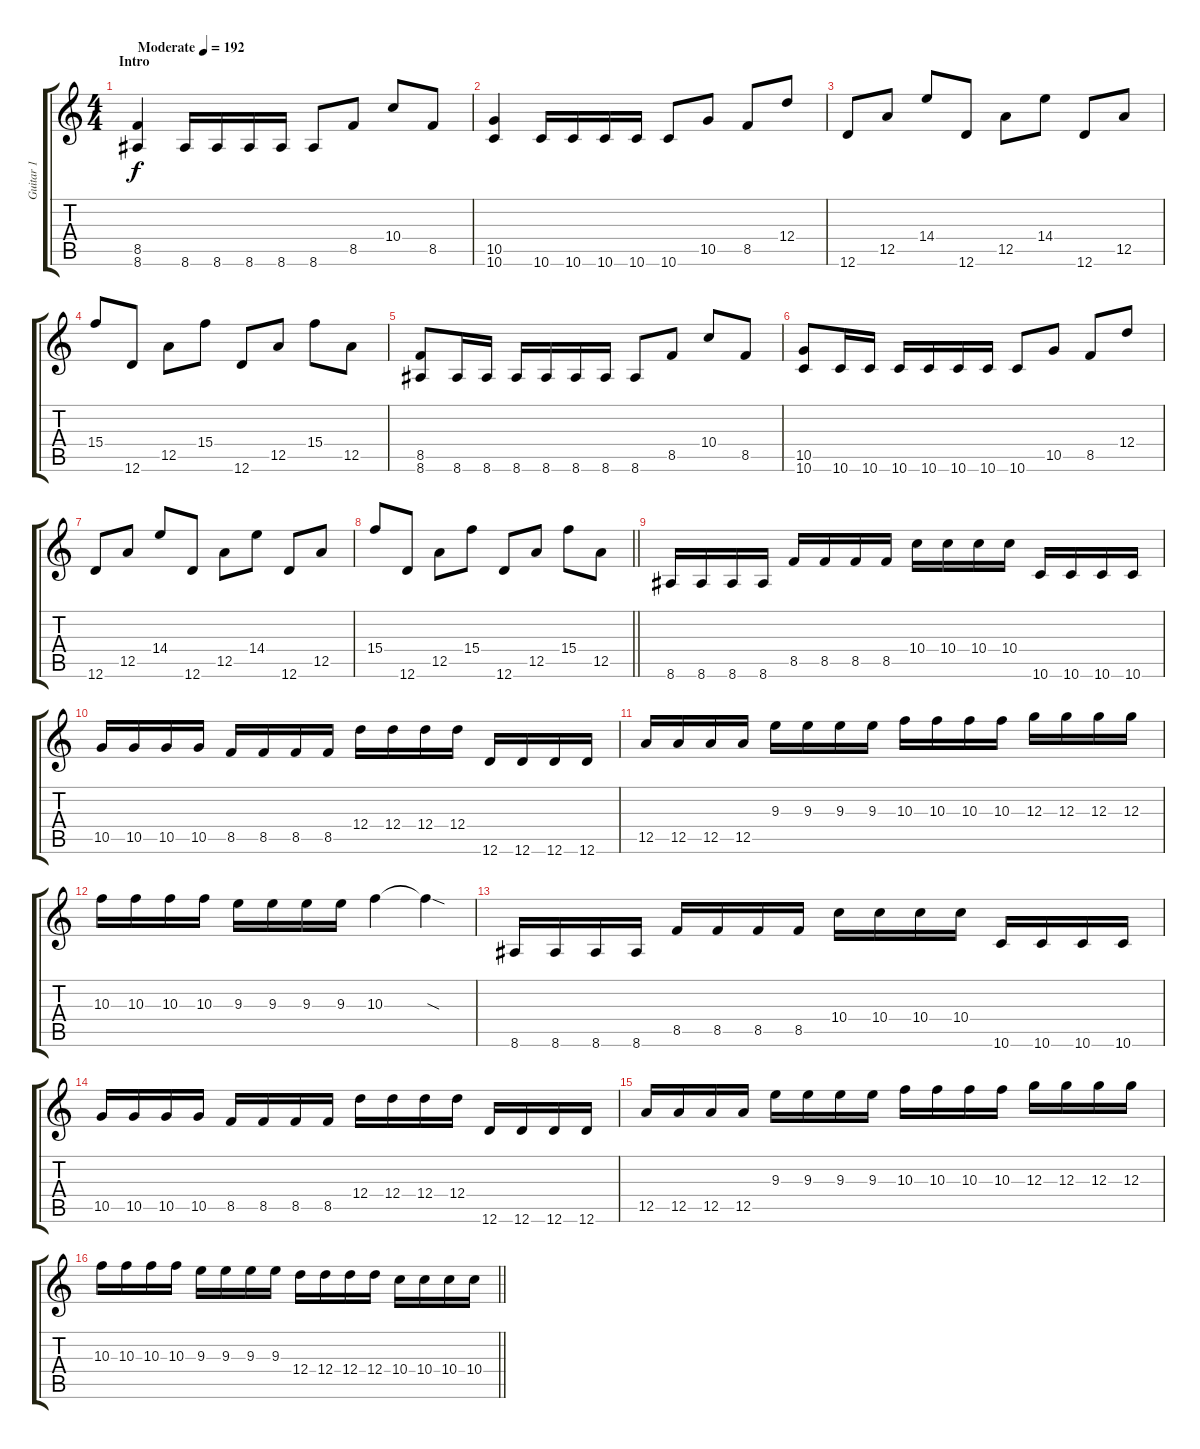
\track ("Guitar 1" "Guitar 1") {instrument distortionguitar}
\staff {score tabs}
\tuning (E4 B3 G3 D3 A2 D2) {hide}
\ts (4 4)
\section ("" "Intro")
\tempo (192 "Moderate")
\clef g2
\ks c
(8.5 8.6).4{dy f instrument distortionguitar} 8.6.16 8.6.16 8.6.16 8.6.16 8.6.8 8.5.8 10.4.8 8.5.8 |
(10.5 10.6).4 10.6.16 10.6.16 10.6.16 10.6.16 10.6.8 10.5.8 8.5.8 12.4.8 |
12.6.8 12.5.8 14.4.8 12.6.8 12.5.8 14.4.8 12.6.8 12.5.8 |
15.4.8 12.6.8 12.5.8 15.4.8 12.6.8 12.5.8 15.4.8 12.5.8 |
(8.5 8.6).8 8.6.16 8.6.16 8.6.16 8.6.16 8.6.16 8.6.16 8.6.8 8.5.8 10.4.8 8.5.8 |
(10.5 10.6).8 10.6.16 10.6.16 10.6.16 10.6.16 10.6.16 10.6.16 10.6.8 10.5.8 8.5.8 12.4.8 |
12.6.8 12.5.8 14.4.8 12.6.8 12.5.8 14.4.8 12.6.8 12.5.8 |
\barLineRight lightlight
15.4.8 12.6.8 12.5.8 15.4.8 12.6.8 12.5.8 15.4.8 12.5.8 |
8.6.16 8.6.16 8.6.16 8.6.16 8.5.16 8.5.16 8.5.16 8.5.16 10.4.16 10.4.16 10.4.16 10.4.16 10.6.16 10.6.16 10.6.16 10.6.16 |
10.5.16 10.5.16 10.5.16 10.5.16 8.5.16 8.5.16 8.5.16 8.5.16 12.4.16 12.4.16 12.4.16 12.4.16 12.6.16 12.6.16 12.6.16 12.6.16 |
12.5.16 12.5.16 12.5.16 12.5.16 9.3.16 9.3.16 9.3.16 9.3.16 10.3.16 10.3.16 10.3.16 10.3.16 12.3.16 12.3.16 12.3.16 12.3.16 |
10.3.16 10.3.16 10.3.16 10.3.16 9.3.16 9.3.16 9.3.16 9.3.16 10.3.4 10.3{sod t}.4 |
8.6.16 8.6.16 8.6.16 8.6.16 8.5.16 8.5.16 8.5.16 8.5.16 10.4.16 10.4.16 10.4.16 10.4.16 10.6.16 10.6.16 10.6.16 10.6.16 |
10.5.16 10.5.16 10.5.16 10.5.16 8.5.16 8.5.16 8.5.16 8.5.16 12.4.16 12.4.16 12.4.16 12.4.16 12.6.16 12.6.16 12.6.16 12.6.16 |
12.5.16 12.5.16 12.5.16 12.5.16 9.3.16 9.3.16 9.3.16 9.3.16 10.3.16 10.3.16 10.3.16 10.3.16 12.3.16 12.3.16 12.3.16 12.3.16 |
\barLineRight lightlight
10.3.16 10.3.16 10.3.16 10.3.16 9.3.16 9.3.16 9.3.16 9.3.16 12.4.16 12.4.16 12.4.16 12.4.16 10.4.16 10.4.16 10.4.16 10.4.16
